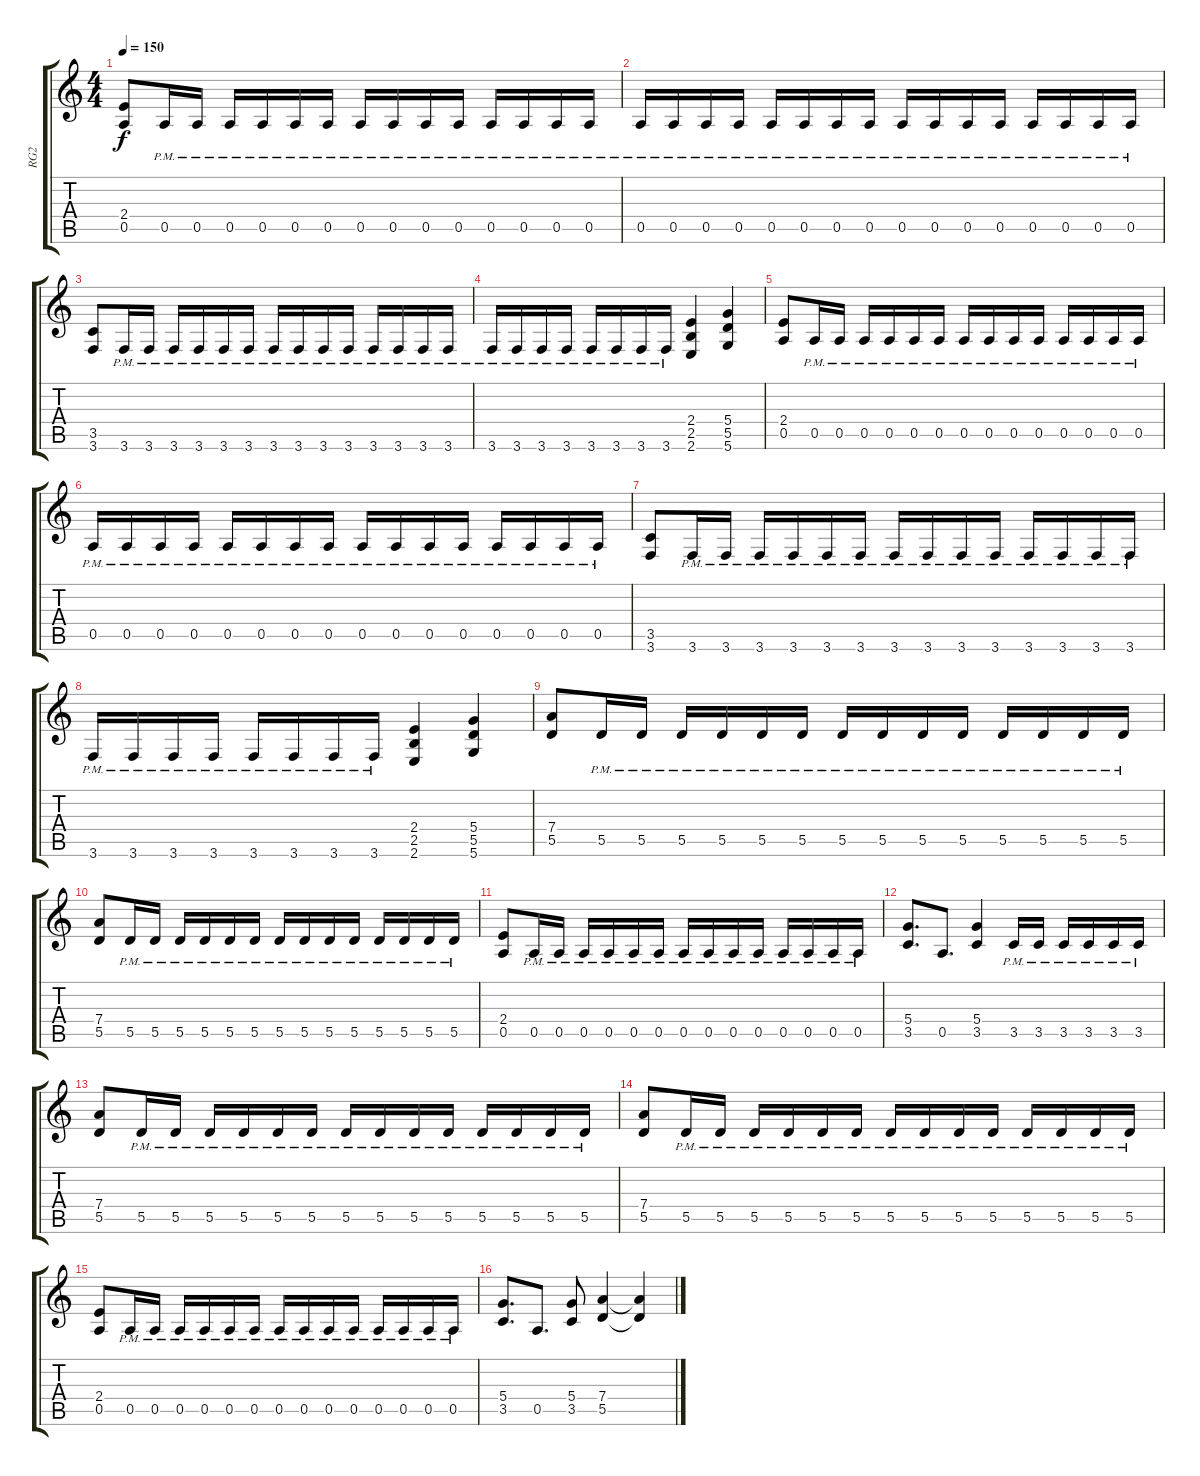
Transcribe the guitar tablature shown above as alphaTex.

\track ("RG2" "RG2") {instrument distortionguitar}
\staff {score tabs}
\tuning (E4 B3 G3 D3 A2 D2) {hide}
\ts (4 4)
\tempo 150
\clef g2
\ks c
(2.4 0.5).8{dy f} 0.5{pm}.16 0.5{pm}.16 0.5{pm}.16 0.5{pm}.16 0.5{pm}.16 0.5{pm}.16 0.5{pm}.16 0.5{pm}.16 0.5{pm}.16 0.5{pm}.16 0.5{pm}.16 0.5{pm}.16 0.5{pm}.16 0.5{pm}.16 |
0.5{pm}.16 0.5{pm}.16 0.5{pm}.16 0.5{pm}.16 0.5{pm}.16 0.5{pm}.16 0.5{pm}.16 0.5{pm}.16 0.5{pm}.16 0.5{pm}.16 0.5{pm}.16 0.5{pm}.16 0.5{pm}.16 0.5{pm}.16 0.5{pm}.16 0.5{pm}.16 |
(3.5 3.6).8 3.6{pm}.16 3.6{pm}.16 3.6{pm}.16 3.6{pm}.16 3.6{pm}.16 3.6{pm}.16 3.6{pm}.16 3.6{pm}.16 3.6{pm}.16 3.6{pm}.16 3.6{pm}.16 3.6{pm}.16 3.6{pm}.16 3.6{pm}.16 |
3.6{pm}.16 3.6{pm}.16 3.6{pm}.16 3.6{pm}.16 3.6{pm}.16 3.6{pm}.16 3.6{pm}.16 3.6{pm}.16 (2.4 2.5 2.6).4 (5.4 5.5 5.6).4 |
(2.4 0.5).8 0.5{pm}.16 0.5{pm}.16 0.5{pm}.16 0.5{pm}.16 0.5{pm}.16 0.5{pm}.16 0.5{pm}.16 0.5{pm}.16 0.5{pm}.16 0.5{pm}.16 0.5{pm}.16 0.5{pm}.16 0.5{pm}.16 0.5{pm}.16 |
0.5{pm}.16 0.5{pm}.16 0.5{pm}.16 0.5{pm}.16 0.5{pm}.16 0.5{pm}.16 0.5{pm}.16 0.5{pm}.16 0.5{pm}.16 0.5{pm}.16 0.5{pm}.16 0.5{pm}.16 0.5{pm}.16 0.5{pm}.16 0.5{pm}.16 0.5{pm}.16 |
(3.5 3.6).8 3.6{pm}.16 3.6{pm}.16 3.6{pm}.16 3.6{pm}.16 3.6{pm}.16 3.6{pm}.16 3.6{pm}.16 3.6{pm}.16 3.6{pm}.16 3.6{pm}.16 3.6{pm}.16 3.6{pm}.16 3.6{pm}.16 3.6{pm}.16 |
3.6{pm}.16 3.6{pm}.16 3.6{pm}.16 3.6{pm}.16 3.6{pm}.16 3.6{pm}.16 3.6{pm}.16 3.6{pm}.16 (2.4 2.5 2.6).4 (5.4 5.5 5.6).4 |
(7.4 5.5).8 5.5{pm}.16 5.5{pm}.16 5.5{pm}.16 5.5{pm}.16 5.5{pm}.16 5.5{pm}.16 5.5{pm}.16 5.5{pm}.16 5.5{pm}.16 5.5{pm}.16 5.5{pm}.16 5.5{pm}.16 5.5{pm}.16 5.5{pm}.16 |
(7.4 5.5).8 5.5{pm}.16 5.5{pm}.16 5.5{pm}.16 5.5{pm}.16 5.5{pm}.16 5.5{pm}.16 5.5{pm}.16 5.5{pm}.16 5.5{pm}.16 5.5{pm}.16 5.5{pm}.16 5.5{pm}.16 5.5{pm}.16 5.5{pm}.16 |
(2.4 0.5).8 0.5{pm}.16 0.5{pm}.16 0.5{pm}.16 0.5{pm}.16 0.5{pm}.16 0.5{pm}.16 0.5{pm}.16 0.5{pm}.16 0.5{pm}.16 0.5{pm}.16 0.5{pm}.16 0.5{pm}.16 0.5{pm}.16 0.5{pm}.16 |
(5.4 3.5).8{d} 0.5.8{d} (5.4 3.5).4 3.5{pm}.16 3.5{pm}.16 3.5{pm}.16 3.5{pm}.16 3.5{pm}.16 3.5{pm}.16 |
(7.4 5.5).8 5.5{pm}.16 5.5{pm}.16 5.5{pm}.16 5.5{pm}.16 5.5{pm}.16 5.5{pm}.16 5.5{pm}.16 5.5{pm}.16 5.5{pm}.16 5.5{pm}.16 5.5{pm}.16 5.5{pm}.16 5.5{pm}.16 5.5{pm}.16 |
(7.4 5.5).8 5.5{pm}.16 5.5{pm}.16 5.5{pm}.16 5.5{pm}.16 5.5{pm}.16 5.5{pm}.16 5.5{pm}.16 5.5{pm}.16 5.5{pm}.16 5.5{pm}.16 5.5{pm}.16 5.5{pm}.16 5.5{pm}.16 5.5{pm}.16 |
(2.4 0.5).8 0.5{pm}.16 0.5{pm}.16 0.5{pm}.16 0.5{pm}.16 0.5{pm}.16 0.5{pm}.16 0.5{pm}.16 0.5{pm}.16 0.5{pm}.16 0.5{pm}.16 0.5{pm}.16 0.5{pm}.16 0.5{pm}.16 0.5{pm}.16 |
(5.4 3.5).8{d} 0.5.8{d} (5.4 3.5).8 (7.4 5.5).4 (7.4{t} 5.5{t}).4
